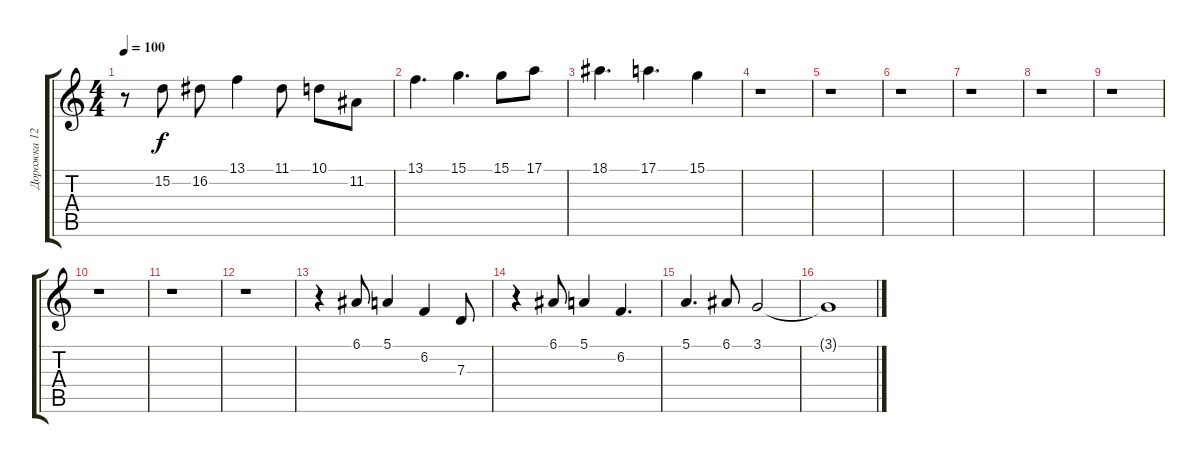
\track ("Дорожка 12" "Дорожка 12") {instrument fx5brightness}
\staff {score tabs}
\tuning (E4 B3 G3 D3 A2 E2) {hide}
\ts (4 4)
\tempo 100
\clef g2
\ks c
r.8{dy f} 15.2.8 16.2.8 13.1.4 11.1.8 10.1.8 11.2.8 |
13.1.4{d} 15.1.4{d} 15.1.8 17.1.8 |
18.1.4{d} 17.1.4{d} 15.1.4 |
r.1 |
r.1 |
r.1 |
r.1 |
r.1 |
r.1 |
r.1 |
r.1 |
r.1 |
r.4 6.1.8 5.1.4 6.2.4 7.3.8 |
r.4 6.1.8 5.1.4 6.2.4{d} |
5.1.4{d} 6.1.8 3.1.2 |
3.1{t}.1
